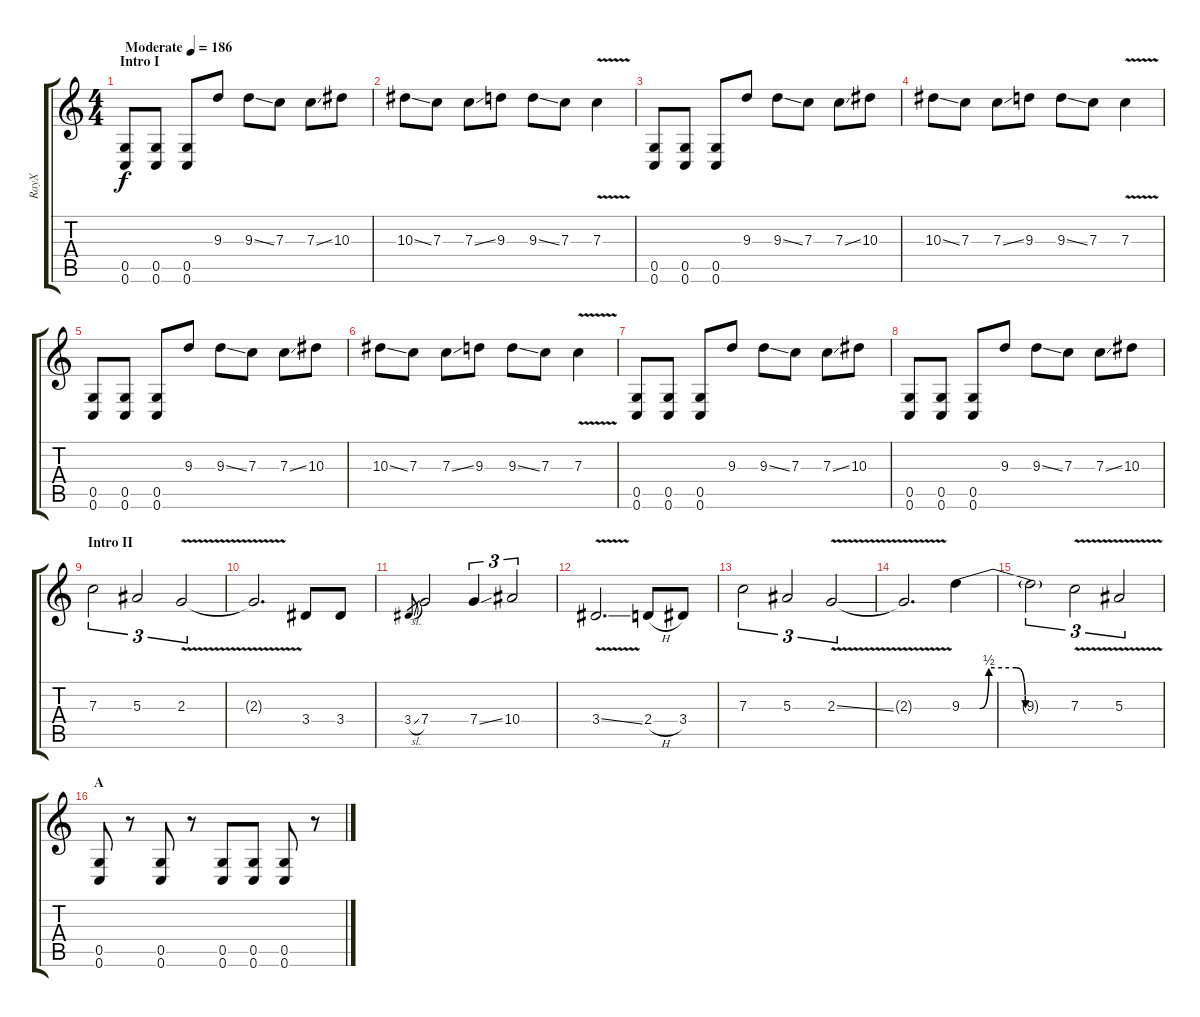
\track ("RayX" "RayX") {instrument distortionguitar}
\staff {score tabs}
\tuning (D4 A3 F3 C3 G2 C2) {hide}
\ts (4 4)
\section ("" "Intro I")
\tempo (186 "Moderate")
\clef g2
\ks c
(0.5 0.6).8{dy f instrument distortionguitar} (0.5 0.6).8 (0.5 0.6).8 9.3.8 9.3{ss}.8 7.3.8 7.3{ss}.8 10.3.8 |
10.3{ss}.8 7.3.8 7.3{ss}.8 9.3.8 9.3{ss}.8 7.3.8 7.3{v}.4 |
(0.5 0.6).8 (0.5 0.6).8 (0.5 0.6).8 9.3.8 9.3{ss}.8 7.3.8 7.3{ss}.8 10.3.8 |
10.3{ss}.8 7.3.8 7.3{ss}.8 9.3.8 9.3{ss}.8 7.3.8 7.3{v}.4 |
(0.5 0.6).8 (0.5 0.6).8 (0.5 0.6).8 9.3.8 9.3{ss}.8 7.3.8 7.3{ss}.8 10.3.8 |
10.3{ss}.8 7.3.8 7.3{ss}.8 9.3.8 9.3{ss}.8 7.3.8 7.3{v}.4 |
(0.5 0.6).8 (0.5 0.6).8 (0.5 0.6).8 9.3.8 9.3{ss}.8 7.3.8 7.3{ss}.8 10.3.8 |
(0.5 0.6).8 (0.5 0.6).8 (0.5 0.6).8 9.3.8 9.3{ss}.8 7.3.8 7.3{ss}.8 10.3.8 |
\section ("" "Intro II")
7.3.2{tu (3 2)} 5.3.2{tu (3 2)} 2.3{v}.2{tu (3 2)} |
2.3{t}.2{d} 3.4.8 3.4.8 |
3.4{sl}.8{gr} 7.4.2 7.4{ss}.4{tu (3 2)} 10.4.2{tu (3 2)} |
3.4{v ss}.2{d} 2.4{h}.8 3.4.8 |
7.3.2{tu (3 2)} 5.3.2{tu (3 2)} 2.3{v ss}.2{tu (3 2)} |
2.3{t}.2{d} 9.3{be (custom 0 0 10 0 15 2 30 2 35 0 60 0)}.4 |
9.3{t}.2{tu (3 2)} 7.3{v}.2{tu (3 2)} 5.3{v}.2{tu (3 2)} |
\section ("" "A")
(0.5 0.6).8 r.8 (0.5 0.6).8 r.8 (0.5 0.6).8 (0.5 0.6).8 (0.5 0.6).8 r.8
